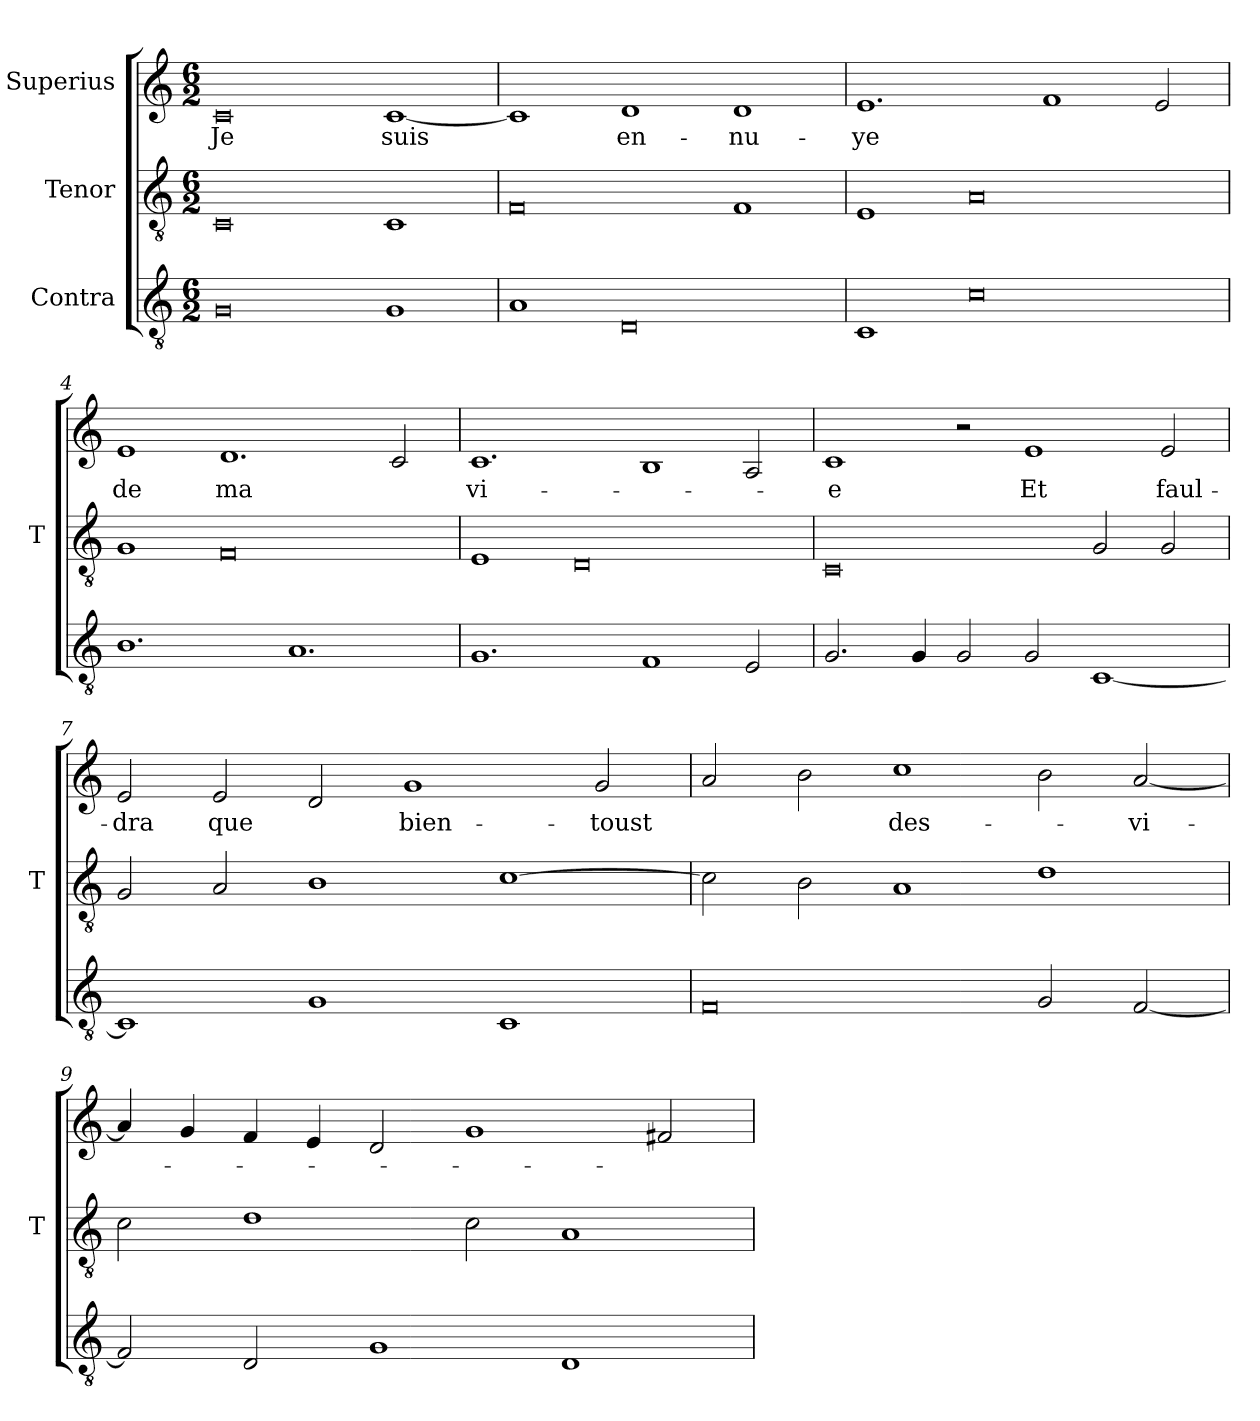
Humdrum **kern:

**kern	**kern	**kern	**text
*part3	*part2	*part1	*part1
*staff3	*staff2	*staff1	*staff1
*I"Contra	*I"Tenor	*I"Superius	*
*	*I'T	*	*
*clefGv2	*clefGv2	*clefG2	*
*M6/2	*M6/2	*M6/2	*
=1	=1	=1	=1
0G	0C	0c	-Je
1G	1C	[1c	-suis
=2	=2	=2	=2
1A	0F	1c]	.
0D	.	1d	en-
.	1F	1d	-nu-
=3	=3	=3	=3
1C	1E	1.e	-ye
0c	0A	.	.
.	.	1f	.
.	.	2e	.
=4	=4	=4	=4
1.B	1G	1e	-de
.	0F	1.d	-ma
1.A	.	.	.
.	.	2c	.
=5	=5	=5	=5
1.G	1E	1.c	vi-
.	0D	.	.
1F	.	1B	.
2E	.	2A	.
=6	=6	=6	=6
2.G	0C	1c	-e
4G	.	.	.
2G	.	2r	.
2G	.	1e	-Et
[1C	2G	.	.
.	2G	2e	faul-
=7	=7	=7	=7
1C]	2G	2e	-dra
.	2A	2e	-que
1G	1B	2d	.
.	.	1g	bien-
1C	[1c	.	.
.	.	2g	-toust
=8	=8	=8	=8
0F	2c]	2a	.
.	2B	2b	.
.	1A	1cc	des-
2G	1d	2b	.
[2F	.	[2a	-vi-
=9	=9	=9	=9
2F]	2c	4a]	.
.	.	4g	.
2D	1d	4f	.
.	.	4e	.
1G	.	2d	.
.	2c	1g	.
1D	1A	.	.
.	.	2f#X	.
=	=	=	=
*-	*-	*-	*-
